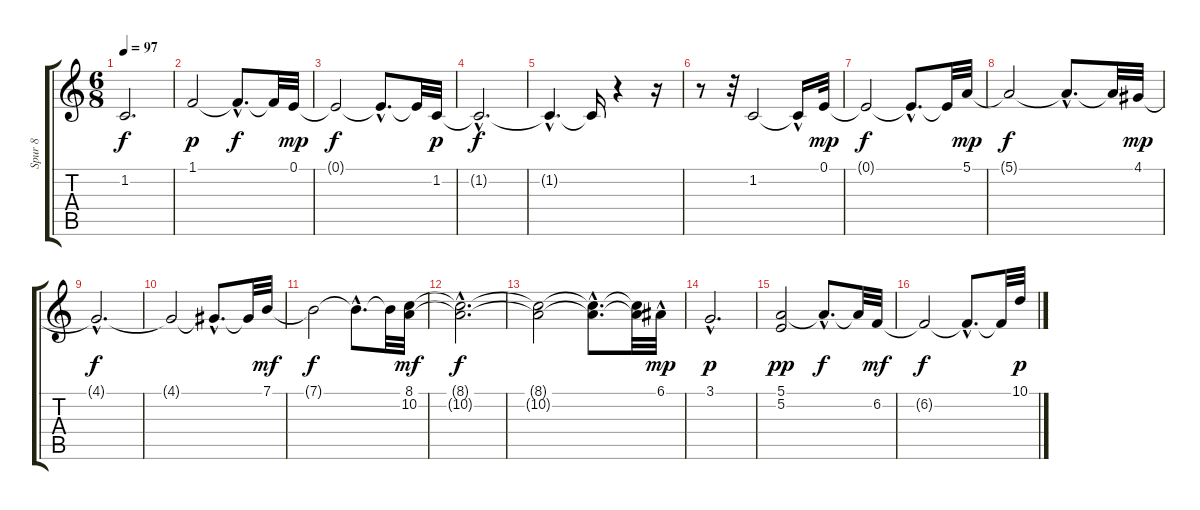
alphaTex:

\track ("Spur 8" "Spur 8") {instrument stringensemble1}
\staff {score tabs}
\tuning (E4 B3 G3 D3 A2 E2) {hide}
\ts (6 8)
\tempo 97
\clef g2
\ks c
1.2{t}.2{d dy f} |
1.1.2{dy p} 1.1{hac t}.8{d dy f} 1.1{t}.32 0.1.32{dy mp} |
0.1{t}.2{dy f} 0.1{hac t}.8{d} 0.1{t}.32 1.2.32{dy p} |
1.2{hac t}.2{d dy f} |
1.2{hac t}.4{d} 1.2{t}.16 r.4 r.16 |
r.8 r.32 1.2.2 1.2{hac t}.16 0.1.32{dy mp} |
0.1{t}.2{dy f} 0.1{hac t}.8{d} 0.1{t}.32 5.1.32{dy mp} |
5.1{t}.2{dy f} 5.1{hac t}.8{d} 5.1{t}.32 4.1.32{dy mp} |
4.1{hac t}.2{d dy f} |
4.1{t}.2 4.1{hac t}.8{d} 4.1{t}.32 7.1.32{dy mf} |
7.1{t}.2{dy f} 7.1{hac t}.8{d} 7.1{t}.32 (8.1 10.2).32{dy mf} |
(8.1{hac t} 10.2{hac t}).2{d dy f} |
(8.1{t} 10.2{t}).2 (8.1{hac t} 10.2{hac t}).8{d} (8.1{t} 10.2{t}).32 6.1{hac}.32{dy mp} |
3.1{hac}.2{d dy p} |
(5.1 5.2).2{dy pp} 5.1{hac t}.8{d dy f} 5.1{t}.32 6.2.32{dy mf} |
6.2{t}.2{dy f} 6.2{hac t}.8{d} 6.2{t}.32 10.1.32{dy p}
